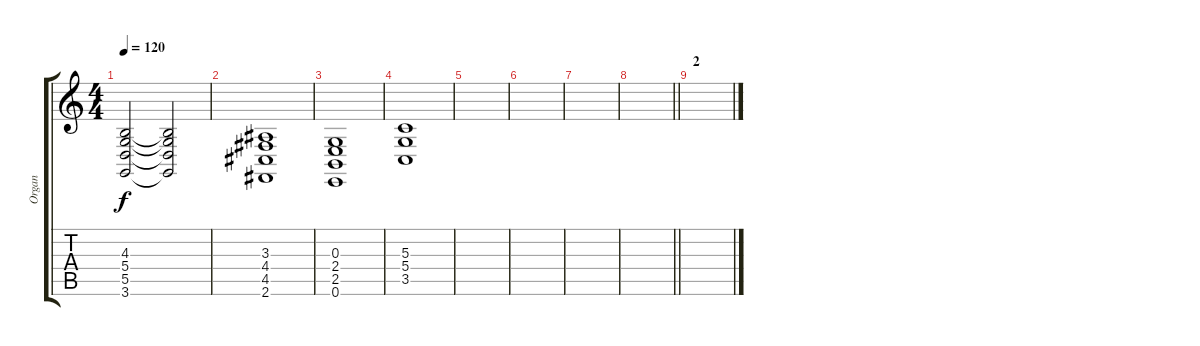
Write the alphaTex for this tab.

\track ("Organ" "Organ") {instrument churchorgan}
\staff {score tabs}
\tuning (E4 B3 G3 D3 A2 E2) {hide}
\ts (4 4)
\tempo 120
\clef g2
\ks c
(4.3 5.4 5.5 3.6).2{dy f} (4.3{t} 5.4{t} 5.5{t} 3.6{t}).2 |
(3.3 4.4 4.5 2.6).1 |
(0.3 2.4 2.5 0.6).1 |
(5.3 5.4 3.5).1 |
|
|
|
\barLineRight lightlight
|
\section ("" "2")
